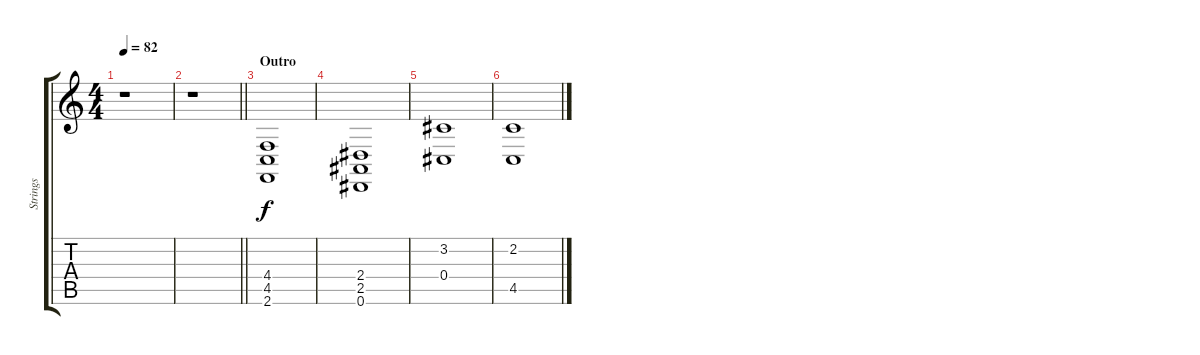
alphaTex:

\track ("Strings" "Strings") {instrument stringensemble1}
\staff {score tabs}
\tuning (Eb4 Bb3 Gb3 Db3 Ab2 Eb2) {hide}
\ts (4 4)
\tempo 82
\clef g2
\ks c
r.1{dy f} |
\barLineRight lightlight
r.1 |
\section ("" "Outro")
(4.4 4.5 2.6).1{volume 8} |
(2.4 2.5 0.6).1 |
(3.2 0.4).1 |
(2.2 4.5).1
